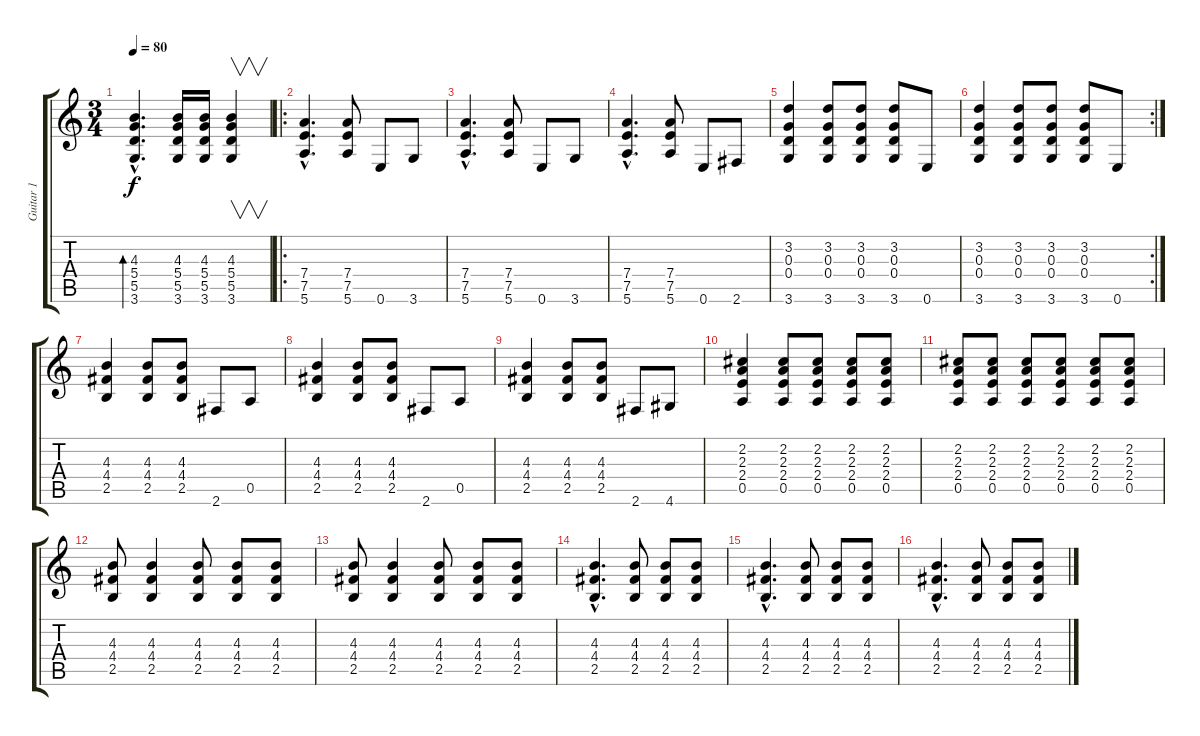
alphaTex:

\track ("Guitar 1" "Guitar 1") {instrument acousticguitarnylon}
\staff {score tabs}
\tuning (E4 B3 G3 D3 A2 E2) {hide}
\ts (3 4)
\tempo 80
\clef g2
\ks c
(4.3{hac} 5.4{hac} 5.5{hac} 3.6{hac}).4{d bd 60 dy f} (4.3 5.4 5.5 3.6).16 (4.3 5.4 5.5 3.6).16 (4.3 5.4 5.5 3.6).4{v} |
\ro
(7.4{hac} 7.5{hac} 5.6{hac}).4{d} (7.4 7.5 5.6).8 0.6.8 3.6.8 |
(7.4{hac} 7.5{hac} 5.6{hac}).4{d} (7.4 7.5 5.6).8 0.6.8 3.6.8 |
(7.4{hac} 7.5{hac} 5.6{hac}).4{d} (7.4 7.5 5.6).8 0.6.8 2.6.8 |
(3.2 0.3 0.4 3.6).4 (3.2 0.3 0.4 3.6).8 (3.2 0.3 0.4 3.6).8 (3.2 0.3 0.4 3.6).8 0.6.8 |
\rc 2
(3.2 0.3 0.4 3.6).4 (3.2 0.3 0.4 3.6).8 (3.2 0.3 0.4 3.6).8 (3.2 0.3 0.4 3.6).8 0.6.8 |
(4.3 4.4 2.5).4 (4.3 4.4 2.5).8 (4.3 4.4 2.5).8 2.6.8 0.5.8 |
(4.3 4.4 2.5).4 (4.3 4.4 2.5).8 (4.3 4.4 2.5).8 2.6.8 0.5.8 |
(4.3 4.4 2.5).4 (4.3 4.4 2.5).8 (4.3 4.4 2.5).8 2.6.8 4.6.8 |
(2.2 2.3 2.4 0.5).4 (2.2 2.3 2.4 0.5).8 (2.2 2.3 2.4 0.5).8 (2.2 2.3 2.4 0.5).8 (2.2 2.3 2.4 0.5).8 |
(2.2 2.3 2.4 0.5).8 (2.2 2.3 2.4 0.5).8 (2.2 2.3 2.4 0.5).8 (2.2 2.3 2.4 0.5).8 (2.2 2.3 2.4 0.5).8 (2.2 2.3 2.4 0.5).8 |
(4.3 4.4 2.5).8 (4.3 4.4 2.5).4 (4.3 4.4 2.5).8 (4.3 4.4 2.5).8 (4.3 4.4 2.5).8 |
(4.3 4.4 2.5).8 (4.3 4.4 2.5).4 (4.3 4.4 2.5).8 (4.3 4.4 2.5).8 (4.3 4.4 2.5).8 |
(4.3{hac} 4.4{hac} 2.5{hac}).4{d} (4.3 4.4 2.5).8 (4.3 4.4 2.5).8 (4.3 4.4 2.5).8 |
(4.3{hac} 4.4{hac} 2.5{hac}).4{d} (4.3 4.4 2.5).8 (4.3 4.4 2.5).8 (4.3 4.4 2.5).8 |
(4.3{hac} 4.4{hac} 2.5{hac}).4{d} (4.3 4.4 2.5).8 (4.3 4.4 2.5).8 (4.3 4.4 2.5).8
